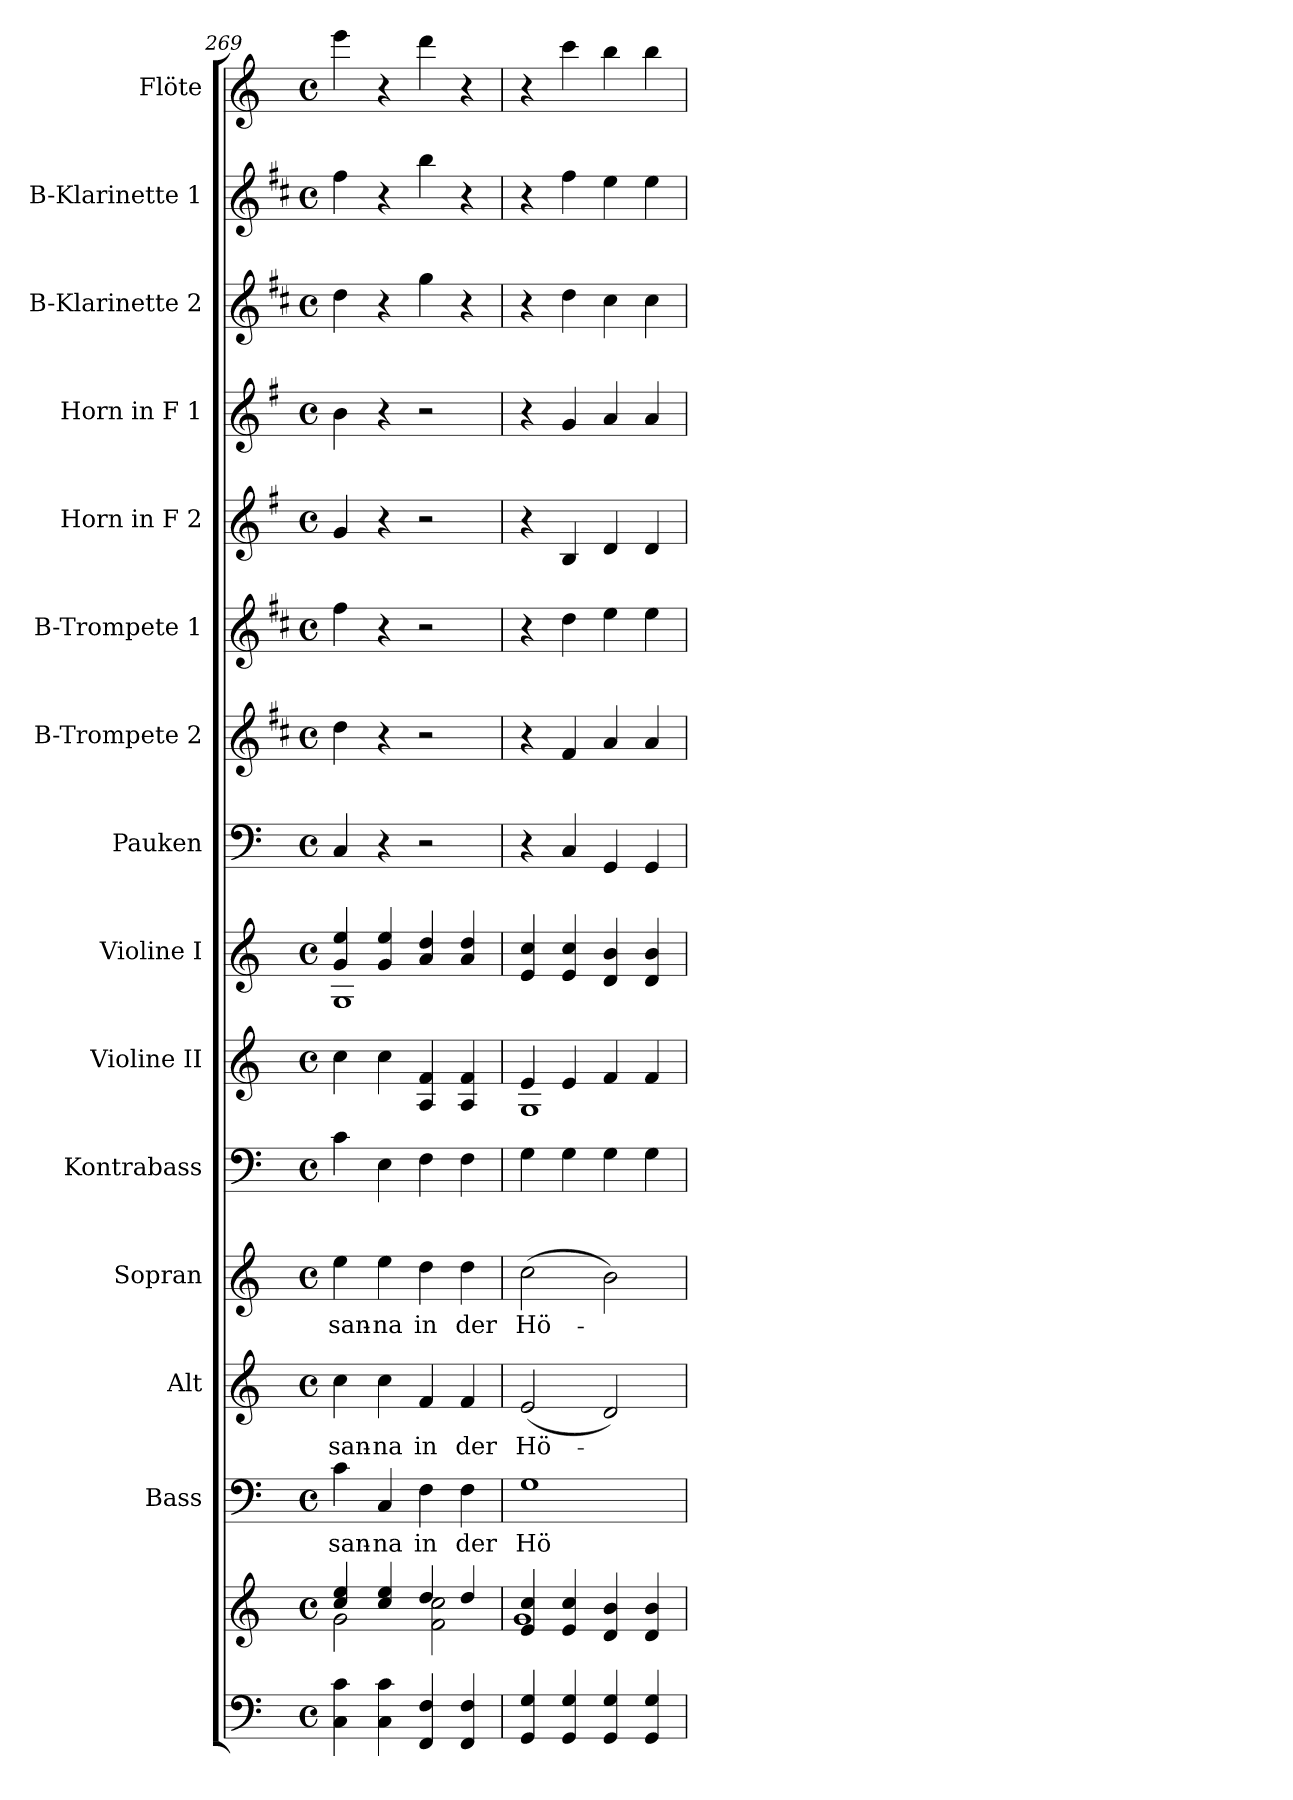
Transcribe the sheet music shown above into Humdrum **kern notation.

**kern	**kern	**kern	**text	**kern	**text	**kern	**text	**kern	**kern	**kern	**kern	**kern	**kern	**kern	**kern	**kern	**kern	**kern
*part15	*part15	*part14	*part14	*part13	*part13	*part12	*part12	*part11	*part10	*part9	*part8	*part7	*part6	*part5	*part4	*part3	*part2	*part1
*staff16	*staff15	*staff14	*staff14	*staff13	*staff13	*staff12	*staff12	*staff11	*staff10	*staff9	*staff8	*staff7	*staff6	*staff5	*staff4	*staff3	*staff2	*staff1
*	*	*I"Bass	*	*I"Alt	*	*I"Sopran	*	*I"Kontrabass	*I"Violine II	*I"Violine I	*I"Pauken	*I"B-Trompete 2	*I"B-Trompete 1	*I"Horn in F 2	*I"Horn in F 1	*I"B-Klarinette 2	*I"B-Klarinette 1	*I"Flöte
*	*	*I'B.	*	*I'A.	*	*I'S.	*	*I'Kb.	*I'Vl. II	*I'Vl. I	*I'Pk.	*I'B Trp. 2	*I'B Trp. 1	*	*	*I'B Kl. 2	*I'B Kl. 1	*I'Fl.
*clefF4	*clefG2	*clefF4	*	*clefG2	*	*clefG2	*	*clefF4	*clefG2	*clefG2	*clefF4	*clefG2	*clefG2	*clefG2	*clefG2	*clefG2	*clefG2	*clefG2
*	*	*	*	*	*	*	*	*ITrd7c12	*	*	*	*ITrd1c2	*ITrd1c2	*ITrd4c7	*ITrd4c7	*ITrd1c2	*ITrd1c2	*
*k[]	*k[]	*k[]	*	*k[]	*	*k[]	*	*k[]	*k[]	*k[]	*k[]	*k[]	*k[]	*k[]	*k[]	*k[]	*k[]	*k[]
*C:	*C:	*C:	*	*C:	*	*C:	*	*C:	*C:	*C:	*C:	*C:	*C:	*C:	*C:	*C:	*C:	*C:
*M4/4	*M4/4	*M4/4	*	*M4/4	*	*M4/4	*	*M4/4	*M4/4	*M4/4	*M4/4	*M4/4	*M4/4	*M4/4	*M4/4	*M4/4	*M4/4	*M4/4
*met(c)	*met(c)	*met(c)	*	*met(c)	*	*met(c)	*	*met(c)	*met(c)	*met(c)	*met(c)	*met(c)	*met(c)	*met(c)	*met(c)	*met(c)	*met(c)	*met(c)
=269	=269	=269	=269	=269	=269	=269	=269	=269	=269	=269	=269	=269	=269	=269	=269	=269	=269	=269
*	*^	*	*	*	*	*	*	*	*	*	*	*	*	*	*	*	*	*
!	!	!	!	!LO:LY:b	!	!LO:LY:b	!	!LO:LY:b	!	!	!	!	!	!	!	!	!	!	!
*	*	*	*	*	*	*	*	*	*	*	*^	*	*	*	*	*	*	*	*
4C\ 4c\	4cc/ 4ee/	2g\	4c\	-san-	4cc\	-san-	4ee\	-san-	4C\	4cc\	4g/ 4ee/	1G	4C/	4cc\	4ee\	4c/	4e\	4cc\	4ee\	4eee\
!	!	!	!	!LO:LY:b	!	!LO:LY:b	!	!LO:LY:b	!	!	!	!	!	!	!	!	!	!	!	!
4C\ 4c\	4cc/ 4ee/	.	4C/	-na	4cc\	-na	4ee\	-na	4EE\	4cc\	4g/ 4ee/	.	4r	4r	4r	4r	4r	4r	4r	4r
!	!	!	!	!LO:LY:b	!	!LO:LY:b	!	!LO:LY:b	!	!	!	!	!	!	!	!	!	!	!	!
4FF/ 4F/	4dd/	2f\ 2cc\	4F\	in	4f/	in	4dd\	in	4FF\	4A/ 4f/	4a/ 4dd/	.	2r	2r	2r	2r	2r	4ff\	4aa\	4ddd\
!	!	!	!	!LO:LY:b	!	!LO:LY:b	!	!LO:LY:b	!	!	!	!	!	!	!	!	!	!	!	!
4FF/ 4F/	4dd/	.	4F\	der	4f/	der	4dd\	der	4FF\	4A/ 4f/	4a/ 4dd/	.	.	.	.	.	.	4r	4r	4r
*	*	*	*	*	*	*	*	*	*	*	*v	*v	*	*	*	*	*	*	*	*
=270	=270	=270	=270	=270	=270	=270	=270	=270	=270	=270	=270	=270	=270	=270	=270	=270	=270	=270	=270
!	!	!	!	!LO:LY:b	!	!LO:LY:b	!	!LO:LY:b	!	!	!	!	!	!	!	!	!	!	!
*	*	*	*	*	*	*	*	*	*	*^	*	*	*	*	*	*	*	*	*
4GG/ 4G/	4e/ 4cc/	1g	1G	Hö-	(<2e/	Hö-	(>2cc\	Hö-	4GG\	4e/	1G	4e/ 4cc/	4r	4r	4r	4r	4r	4r	4r	4r
4GG/ 4G/	4e/ 4cc/	.	.	.	.	.	.	.	4GG\	4e/	.	4e/ 4cc/	4C/	4e/	4cc\	4E/	4c/	4cc\	4ee\	4ccc\
4GG/ 4G/	4d/ 4b/	.	.	.	2d/)	.	2b\)	.	4GG\	4f/	.	4d/ 4b/	4GG/	4g/	4dd\	4G/	4d/	4b\	4dd\	4bb\
4GG/ 4G/	4d/ 4b/	.	.	.	.	.	.	.	4GG\	4f/	.	4d/ 4b/	4GG/	4g/	4dd\	4G/	4d/	4b\	4dd\	4bb\
*	*v	*v	*	*	*	*	*	*	*	*v	*v	*	*	*	*	*	*	*	*	*
=	=	=	=	=	=	=	=	=	=	=	=	=	=	=	=	=	=	=
*-	*-	*-	*-	*-	*-	*-	*-	*-	*-	*-	*-	*-	*-	*-	*-	*-	*-	*-
